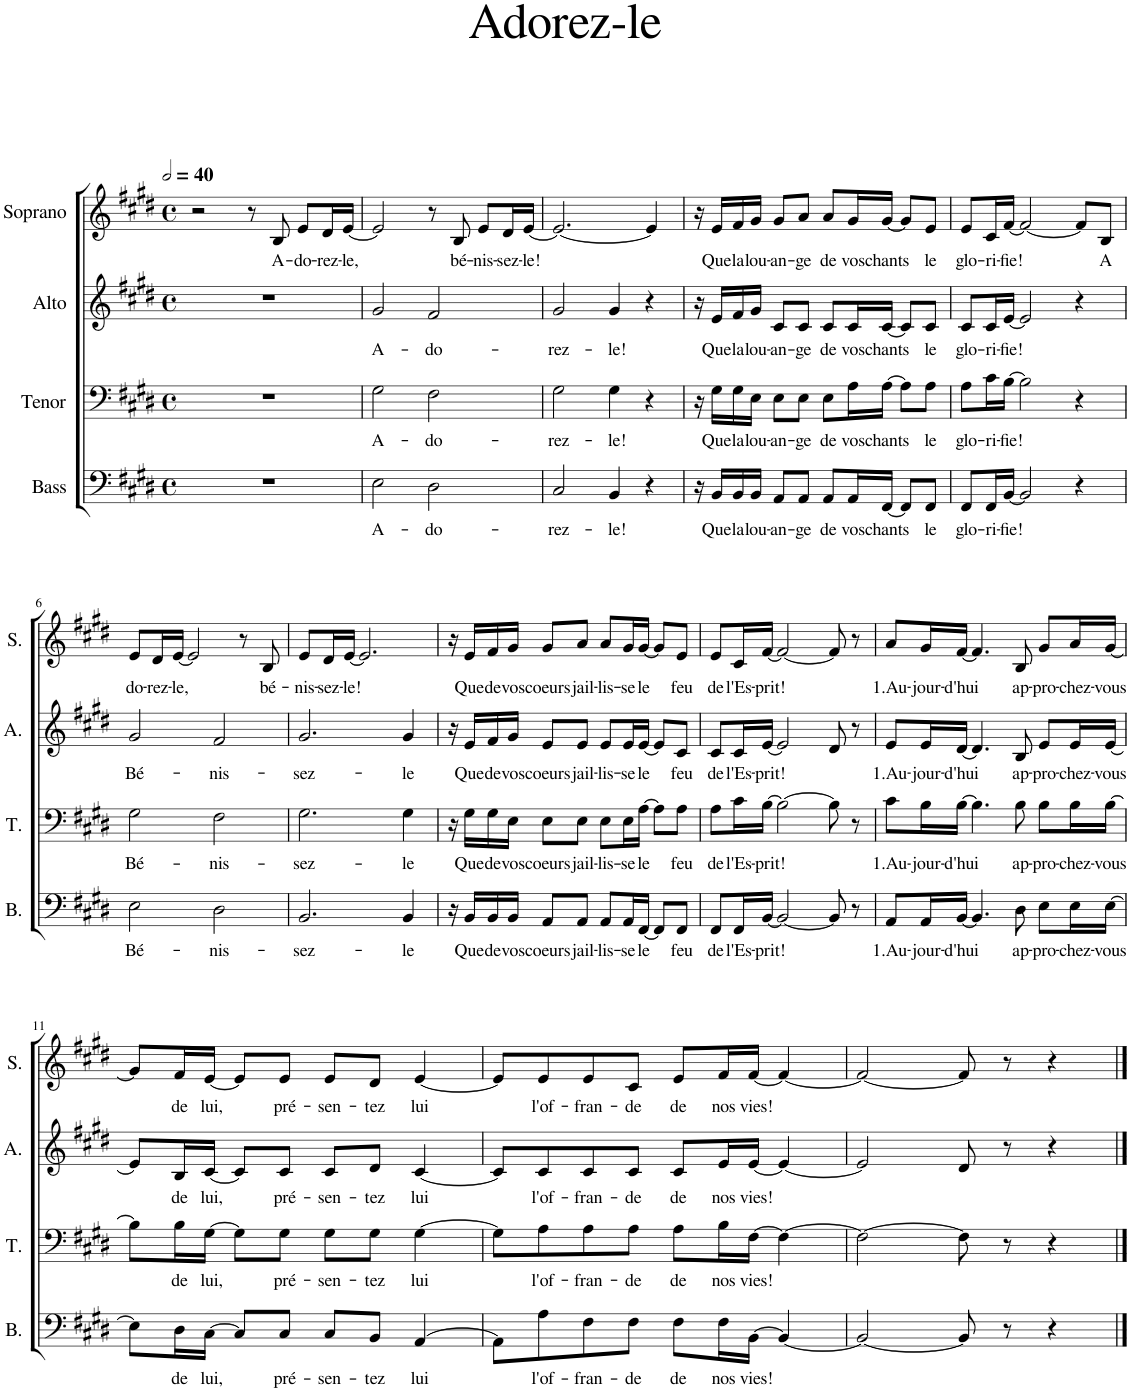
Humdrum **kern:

**kern	**text	**kern	**text	**kern	**text	**kern	**text
*part4	*part4	*part3	*part3	*part2	*part2	*part1	*part1
*staff4	*staff4	*staff3	*staff3	*staff2	*staff2	*staff1	*staff1
*I"Bass	*	*I"Tenor	*	*I"Alto	*	*I"Soprano	*
*I'B.	*	*I'T.	*	*I'A.	*	*I'S.	*
*clefF4	*	*clefF4	*	*clefG2	*	*clefG2	*
*k[f#c#g#d#]	*	*k[f#c#g#d#]	*	*k[f#c#g#d#]	*	*k[f#c#g#d#]	*
*M4/4	*	*M4/4	*	*M4/4	*	*M4/4	*
*met(c)	*	*met(c)	*	*met(c)	*	*met(c)	*
*MM80	*	*MM80	*	*MM80	*	*MM80	*
=1	=1	=1	=1	=1	=1	=1	=1
1r	.	1r	.	1r	.	2r	.
.	.	.	.	.	.	8r	.
!	!	!	!	!	!	!	!LO:LY:b
.	.	.	.	.	.	8B/	A-
!	!	!	!	!	!	!	!LO:LY:b
.	.	.	.	.	.	8e/L	-do-
!	!	!	!	!	!	!	!LO:LY:b
.	.	.	.	.	.	16d#/L	-rez-
!	!	!	!	!	!	!	!LO:LY:b
.	.	.	.	.	.	[16e/JJ	-le,
=2	=2	=2	=2	=2	=2	=2	=2
!	!LO:LY:b	!	!LO:LY:b	!	!LO:LY:b	!	!
2E\	A-	2G#\	A-	2g#/	A-	2e/]	.
!	!LO:LY:b	!	!LO:LY:b	!	!LO:LY:b	!	!
2D#\	-do-	2F#\	-do-	2f#/	-do-	8r	.
!	!	!	!	!	!	!	!LO:LY:b
.	.	.	.	.	.	8B/	bé-
!	!	!	!	!	!	!	!LO:LY:b
.	.	.	.	.	.	8e/L	-nis-
!	!	!	!	!	!	!	!LO:LY:b
.	.	.	.	.	.	16d#/L	-sez-
!	!	!	!	!	!	!	!LO:LY:b
.	.	.	.	.	.	[16e/JJ	-le!
=3	=3	=3	=3	=3	=3	=3	=3
!	!LO:LY:b	!	!LO:LY:b	!	!LO:LY:b	!	!
2C#/	-rez-	2G#\	-rez-	2g#/	-rez-	2.e/_	.
!	!LO:LY:b	!	!LO:LY:b	!	!LO:LY:b	!	!
4BB/	-le!	4G#\	-le!	4g#/	-le!	.	.
4r	.	4r	.	4r	.	4e/]	.
=4	=4	=4	=4	=4	=4	=4	=4
16r	.	16r	.	16r	.	16r	.
!	!LO:LY:b	!	!LO:LY:b	!	!LO:LY:b	!	!LO:LY:b
16BB/LL	Que	16G#\LL	Que	16e/LL	Que	16e/LL	Que
!	!LO:LY:b	!	!LO:LY:b	!	!LO:LY:b	!	!LO:LY:b
16BB/	la	16G#\	la	16f#/	la	16f#/	la
!	!LO:LY:b	!	!LO:LY:b	!	!LO:LY:b	!	!LO:LY:b
16BB/JJ	lou-	16E\JJ	lou-	16g#/JJ	lou-	16g#/JJ	lou-
!	!LO:LY:b	!	!LO:LY:b	!	!LO:LY:b	!	!LO:LY:b
8AA/L	-an-	8E\L	-an-	8c#/L	-an-	8g#/L	-an-
!	!LO:LY:b	!	!LO:LY:b	!	!LO:LY:b	!	!LO:LY:b
8AA/J	-ge	8E\J	-ge	8c#/J	-ge	8a/J	-ge
!	!LO:LY:b	!	!LO:LY:b	!	!LO:LY:b	!	!LO:LY:b
8AA/L	de	8E\L	de	8c#/L	de	8a/L	de
!	!LO:LY:b	!	!LO:LY:b	!	!LO:LY:b	!	!LO:LY:b
16AA/L	vos	16A\L	vos	16c#/L	vos	16g#/L	vos
!	!LO:LY:b	!	!LO:LY:b	!	!LO:LY:b	!	!LO:LY:b
[16FF#/JJ	chants	[16A\JJ	chants	[16c#/JJ	chants	[16g#/JJ	chants
8FF#/L]	.	8A\L]	.	8c#/L]	.	8g#/L]	.
!	!LO:LY:b	!	!LO:LY:b	!	!LO:LY:b	!	!LO:LY:b
8FF#/J	le	8A\J	le	8c#/J	le	8e/J	le
=5	=5	=5	=5	=5	=5	=5	=5
!	!LO:LY:b	!	!LO:LY:b	!	!LO:LY:b	!	!LO:LY:b
8FF#/L	glo-	8A\L	glo-	8c#/L	glo-	8e/L	glo-
!	!LO:LY:b	!	!LO:LY:b	!	!LO:LY:b	!	!LO:LY:b
16FF#/L	-ri-	16c#\L	-ri-	16c#/L	-ri-	16c#/L	-ri-
!	!LO:LY:b	!	!LO:LY:b	!	!LO:LY:b	!	!LO:LY:b
[16BB/JJ	-fie!	[16B\JJ	-fie!	[16e/JJ	-fie!	[16f#/JJ	-fie!
2BB/]	.	2B\]	.	2e/]	.	2f#/_	.
4r	.	4r	.	4r	.	8f#/L]	.
!	!	!	!	!	!	!	!LO:LY:b
.	.	.	.	.	.	8B/J	A
!!LO:LB:g=z
=6	=6	=6	=6	=6	=6	=6	=6
!	!LO:LY:b	!	!LO:LY:b	!	!LO:LY:b	!	!LO:LY:b
2E\	Bé-	2G#\	Bé-	2g#/	Bé-	8e/L	-do-
!	!	!	!	!	!	!	!LO:LY:b
.	.	.	.	.	.	16d#/L	-rez-
!	!	!	!	!	!	!	!LO:LY:b
.	.	.	.	.	.	[16e/JJ	-le,
.	.	.	.	.	.	2e/]	.
!	!LO:LY:b	!	!LO:LY:b	!	!LO:LY:b	!	!
2D#\	-nis-	2F#\	-nis-	2f#/	-nis-	.	.
.	.	.	.	.	.	8r	.
!	!	!	!	!	!	!	!LO:LY:b
.	.	.	.	.	.	8B/	bé-
=7	=7	=7	=7	=7	=7	=7	=7
!	!LO:LY:b	!	!LO:LY:b	!	!LO:LY:b	!	!LO:LY:b
2.BB/	-sez-	2.G#\	-sez-	2.g#/	-sez-	8e/L	-nis-
!	!	!	!	!	!	!	!LO:LY:b
.	.	.	.	.	.	16d#/L	-sez-
!	!	!	!	!	!	!	!LO:LY:b
.	.	.	.	.	.	[16e/JJ	-le!
.	.	.	.	.	.	2.e/]	.
!	!LO:LY:b	!	!LO:LY:b	!	!LO:LY:b	!	!
4BB/	-le	4G#\	-le	4g#/	-le	.	.
=8	=8	=8	=8	=8	=8	=8	=8
16r	.	16r	.	16r	.	16r	.
!	!LO:LY:b	!	!LO:LY:b	!	!LO:LY:b	!	!LO:LY:b
16BB/LL	Que	16G#\LL	Que	16e/LL	Que	16e/LL	Que
!	!LO:LY:b	!	!LO:LY:b	!	!LO:LY:b	!	!LO:LY:b
16BB/	de	16G#\	de	16f#/	de	16f#/	de
!	!LO:LY:b	!	!LO:LY:b	!	!LO:LY:b	!	!LO:LY:b
16BB/JJ	vos	16E\JJ	vos	16g#/JJ	vos	16g#/JJ	vos
!	!LO:LY:b	!	!LO:LY:b	!	!LO:LY:b	!	!LO:LY:b
8AA/L	coeurs	8E\L	coeurs	8e/L	coeurs	8g#/L	coeurs
!	!LO:LY:b	!	!LO:LY:b	!	!LO:LY:b	!	!LO:LY:b
8AA/J	jail-	8E\J	jail-	8e/J	jail-	8a/J	jail-
!	!LO:LY:b	!	!LO:LY:b	!	!LO:LY:b	!	!LO:LY:b
8AA/L	-lis-	8E\L	-lis-	8e/L	-lis-	8a/L	-lis-
!	!LO:LY:b	!	!LO:LY:b	!	!LO:LY:b	!	!LO:LY:b
16AA/L	-se	16E\L	-se	16e/L	-se	16g#/L	-se
!	!LO:LY:b	!	!LO:LY:b	!	!LO:LY:b	!	!LO:LY:b
[16FF#/JJ	le	[16A\JJ	le	[16e/JJ	le	[16g#/JJ	le
8FF#/L]	.	8A\L]	.	8e/L]	.	8g#/L]	.
!	!LO:LY:b	!	!LO:LY:b	!	!LO:LY:b	!	!LO:LY:b
8FF#/J	feu	8A\J	feu	8c#/J	feu	8e/J	feu
=9	=9	=9	=9	=9	=9	=9	=9
!	!LO:LY:b	!	!LO:LY:b	!	!LO:LY:b	!	!LO:LY:b
8FF#/L	de	8A\L	de	8c#/L	de	8e/L	de
!	!LO:LY:b	!	!LO:LY:b	!	!LO:LY:b	!	!LO:LY:b
16FF#/L	l'Es-	16c#\L	l'Es-	16c#/L	l'Es-	16c#/L	l'Es-
!	!LO:LY:b	!	!LO:LY:b	!	!LO:LY:b	!	!LO:LY:b
[16BB/JJ	-prit!	[16B\JJ	-prit!	[16e/JJ	-prit!	[16f#/JJ	-prit!
2BB/_	.	2B\_	.	2e/]	.	2f#/_	.
8BB/]	.	8B\]	.	8d#/	.	8f#/]	.
8r	.	8r	.	8r	.	8r	.
=10	=10	=10	=10	=10	=10	=10	=10
!	!LO:LY:b	!	!LO:LY:b	!	!LO:LY:b	!	!LO:LY:b
8AA/L	1.Au-	8c#\L	1.Au-	8e/L	1.Au-	8a/L	1.Au-
!	!LO:LY:b	!	!LO:LY:b	!	!LO:LY:b	!	!LO:LY:b
16AA/L	-jour-	16B\L	-jour-	16e/L	-jour-	16g#/L	-jour-
!	!LO:LY:b	!	!LO:LY:b	!	!LO:LY:b	!	!LO:LY:b
[16BB/JJ	-d'hui	[16B\JJ	-d'hui	[16d#/JJ	-d'hui	[16f#/JJ	-d'hui
4.BB/]	.	4.B\]	.	4.d#/]	.	4.f#/]	.
!	!LO:LY:b	!	!LO:LY:b	!	!LO:LY:b	!	!LO:LY:b
8D#\	ap-	8B\	ap-	8B/	ap-	8B/	ap-
!	!LO:LY:b	!	!LO:LY:b	!	!LO:LY:b	!	!LO:LY:b
8E\L	-pro-	8B\L	-pro-	8e/L	-pro-	8g#/L	-pro-
!	!LO:LY:b	!	!LO:LY:b	!	!LO:LY:b	!	!LO:LY:b
16E\L	-chez-	16B\L	-chez-	16e/L	-chez-	16a/L	-chez-
!	!LO:LY:b	!	!LO:LY:b	!	!LO:LY:b	!	!LO:LY:b
[16E\JJ	-vous	[16B\JJ	-vous	[16e/JJ	-vous	[16g#/JJ	-vous
!!LO:LB:g=z
=11	=11	=11	=11	=11	=11	=11	=11
8E\L]	.	8B\L]	.	8e/L]	.	8g#/L]	.
!	!LO:LY:b	!	!LO:LY:b	!	!LO:LY:b	!	!LO:LY:b
16D#\L	de	16B\L	de	16B/L	de	16f#/L	de
!	!LO:LY:b	!	!LO:LY:b	!	!LO:LY:b	!	!LO:LY:b
[16C#\JJ	lui,	[16G#\JJ	lui,	[16c#/JJ	lui,	[16e/JJ	lui,
8C#/L]	.	8G#\L]	.	8c#/L]	.	8e/L]	.
!	!LO:LY:b	!	!LO:LY:b	!	!LO:LY:b	!	!LO:LY:b
8C#/J	pré-	8G#\J	pré-	8c#/J	pré-	8e/J	pré-
!	!LO:LY:b	!	!LO:LY:b	!	!LO:LY:b	!	!LO:LY:b
8C#/L	-sen-	8G#\L	-sen-	8c#/L	-sen-	8e/L	-sen-
!	!LO:LY:b	!	!LO:LY:b	!	!LO:LY:b	!	!LO:LY:b
8BB/J	-tez	8G#\J	-tez	8d#/J	-tez	8d#/J	-tez
!	!LO:LY:b	!	!LO:LY:b	!	!LO:LY:b	!	!LO:LY:b
[4AA/	lui	[4G#\	lui	[4c#/	lui	[4e/	lui
=12	=12	=12	=12	=12	=12	=12	=12
8AA\L]	.	8G#\L]	.	8c#/L]	.	8e/L]	.
!	!LO:LY:b	!	!LO:LY:b	!	!LO:LY:b	!	!LO:LY:b
8A\	l'of-	8A\	l'of-	8c#/	l'of-	8e/	l'of-
!	!LO:LY:b	!	!LO:LY:b	!	!LO:LY:b	!	!LO:LY:b
8F#\	-fran-	8A\	-fran-	8c#/	-fran-	8e/	-fran-
!	!LO:LY:b	!	!LO:LY:b	!	!LO:LY:b	!	!LO:LY:b
8F#\J	-de	8A\J	-de	8c#/J	-de	8c#/J	-de
!	!LO:LY:b	!	!LO:LY:b	!	!LO:LY:b	!	!LO:LY:b
8F#\L	de	8A\L	de	8c#/L	de	8e/L	de
!	!LO:LY:b	!	!LO:LY:b	!	!LO:LY:b	!	!LO:LY:b
16F#\L	nos	16B\L	nos	16e/L	nos	16f#/L	nos
!	!LO:LY:b	!	!LO:LY:b	!	!LO:LY:b	!	!LO:LY:b
[16BB\JJ	vies!	[16F#\JJ	vies!	[16e/JJ	vies!	[16f#/JJ	vies!
4BB/_	.	4F#\_	.	4e/_	.	4f#/_	.
=13	=13	=13	=13	=13	=13	=13	=13
2BB/_	.	2F#\_	.	2e/]	.	2f#/_	.
8BB/]	.	8F#\]	.	8d#/	.	8f#/]	.
8r	.	8r	.	8r	.	8r	.
4r	.	4r	.	4r	.	4r	.
==	==	==	==	==	==	==	==
*-	*-	*-	*-	*-	*-	*-	*-
